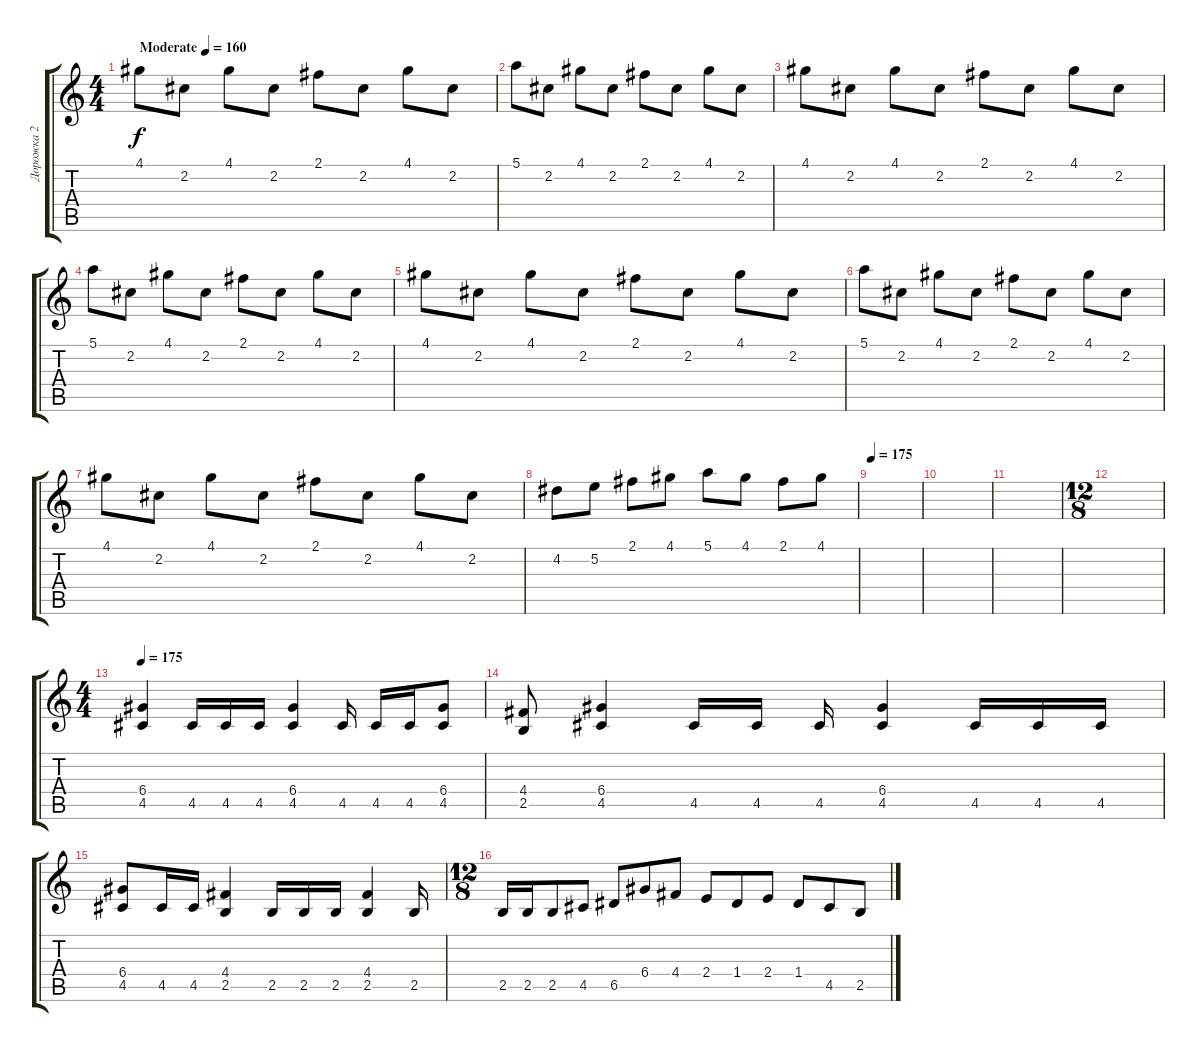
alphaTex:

\track ("Дорожка 2" "Дорожка 2") {instrument overdrivenguitar}
\staff {score tabs}
\tuning (E4 B3 G3 D3 A2 E2) {hide}
\ts (4 4)
\tempo (160 "Moderate")
\clef g2
\ks c
4.1.8{dy f instrument overdrivenguitar} 2.2.8 4.1.8 2.2.8 2.1.8 2.2.8 4.1.8 2.2.8 |
5.1.8 2.2.8 4.1.8 2.2.8 2.1.8 2.2.8 4.1.8 2.2.8 |
4.1.8 2.2.8 4.1.8 2.2.8 2.1.8 2.2.8 4.1.8 2.2.8 |
5.1.8 2.2.8 4.1.8 2.2.8 2.1.8 2.2.8 4.1.8 2.2.8 |
4.1.8 2.2.8 4.1.8 2.2.8 2.1.8 2.2.8 4.1.8 2.2.8 |
5.1.8 2.2.8 4.1.8 2.2.8 2.1.8 2.2.8 4.1.8 2.2.8 |
4.1.8 2.2.8 4.1.8 2.2.8 2.1.8 2.2.8 4.1.8 2.2.8 |
4.2.8 5.2.8 2.1.8 4.1.8 5.1.8 4.1.8 2.1.8 4.1.8 |
\tempo 175
|
|
|
\ts (12 8)
|
\ts (4 4)
\tempo 175
(6.4 4.5).4 4.5.16 4.5.16 4.5.16 (6.4 4.5).4 4.5.16 4.5.16 4.5.16 (6.4 4.5).8 |
(4.4 2.5).8 (6.4 4.5).4 4.5.16 4.5.16 4.5.16 (6.4 4.5).4 4.5.16 4.5.16 4.5.16 |
(6.4 4.5).8 4.5.16 4.5.16 (4.4 2.5).4 2.5.16 2.5.16 2.5.16 (4.4 2.5).4 2.5.16 |
\ts (12 8)
2.5.16 2.5.16 2.5.8 4.5.8 6.5.8 6.4.8 4.4.8 2.4.8 1.4.8 2.4.8 1.4.8 4.5.8 2.5.8
